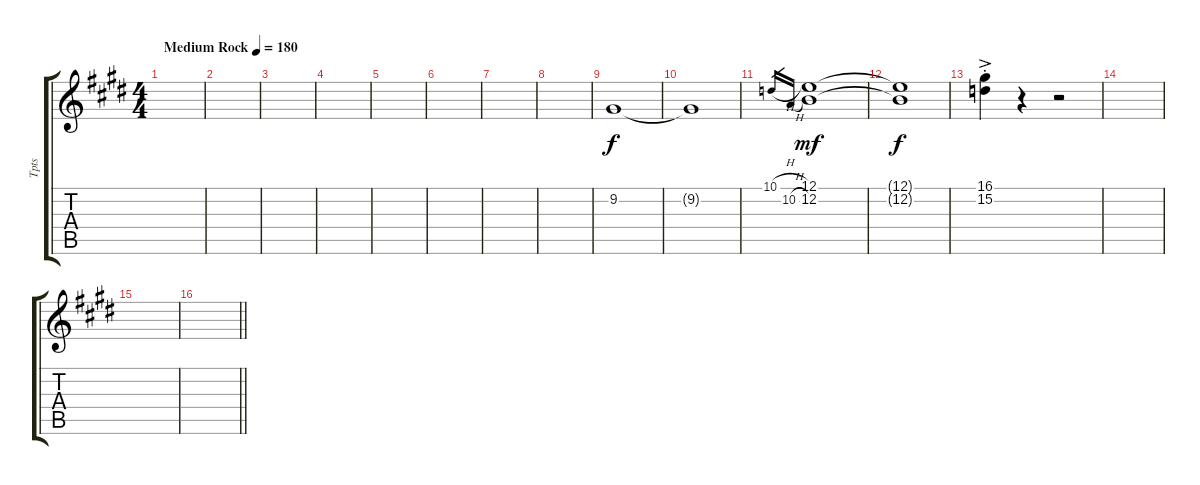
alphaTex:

\track ("Tpts" "Tpts") {instrument trombone bank 255}
\staff {score tabs}
\tuning (E4 B3 G3 D3 A2 E2) {hide}
\ts (4 4)
\tempo (180 "Medium Rock")
\clef g2
\ks e
|
|
|
|
|
|
|
|
9.2.1 |
9.2{t}.1{dy f} |
10.1{h}.16{gr} 10.2{h}.16{gr} (12.1 12.2).1{dy mf} |
(12.1{t} 12.2{t}).1{dy f} |
(16.1{ac st} 15.2{ac st}).4 r.4 r.2 |
|
|
\barLineRight lightlight
